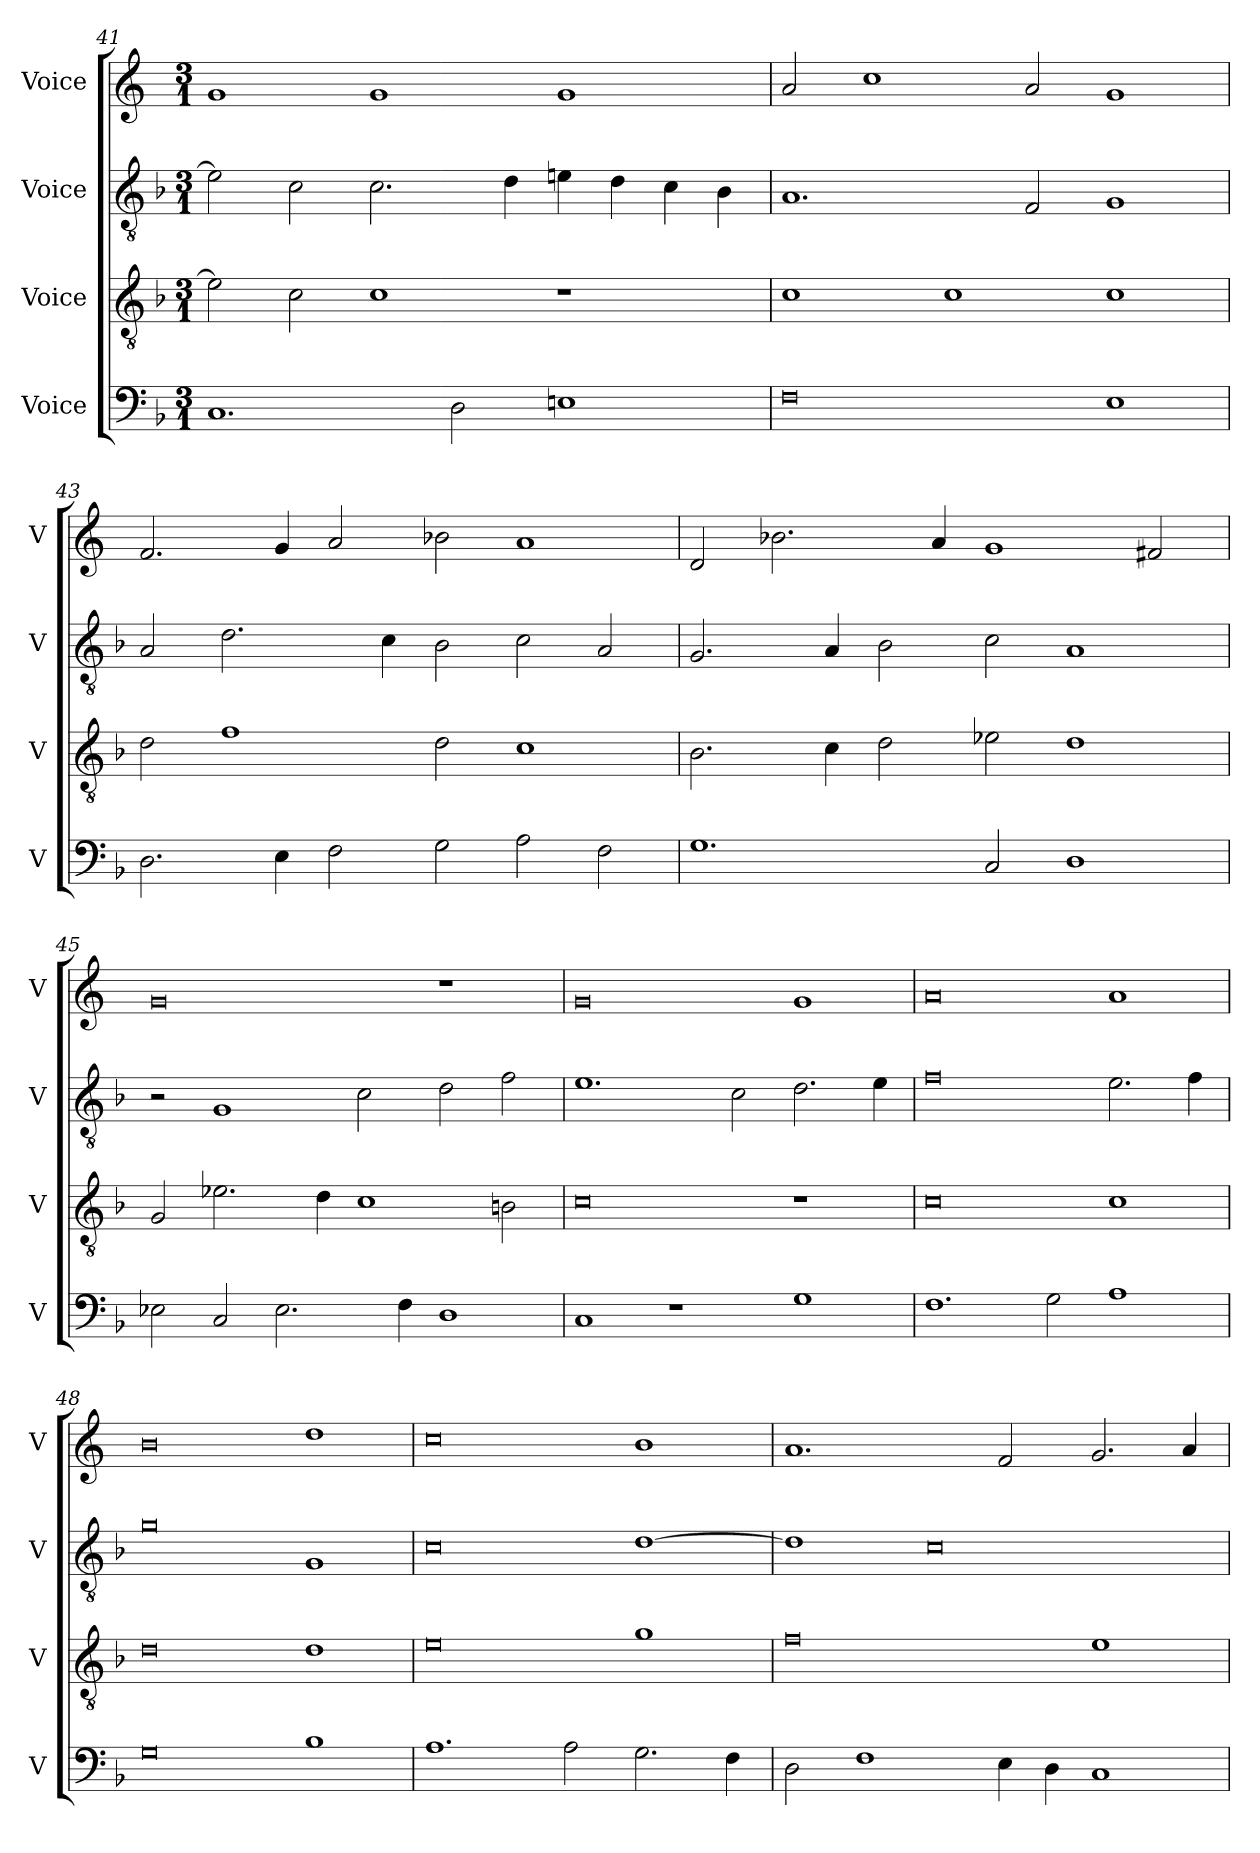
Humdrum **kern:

**kern	**kern	**kern	**kern
*part4	*part3	*part2	*part1
*staff4	*staff3	*staff2	*staff1
*I"Voice	*I"Voice	*I"Voice	*I"Voice
*I'V	*I'V	*I'V	*I'V
!!LO:LB:g=z
*clefF4	*clefGv2	*clefGv2	*clefG2
*k[b-]	*k[b-]	*k[b-]	*k[]
*M3/1	*M3/1	*M3/1	*M3/1
=41	=41	=41	=41
1.C	2e-\]	2e-\]	1g
.	2c\	2c\	.
.	1c	2.c\	1g
2D\	.	.	.
.	.	4d\	.
1En	1r	4en\	1g
.	.	4d\	.
.	.	4c\	.
.	.	4B-\	.
=42	=42	=42	=42
0F	1c	1.A	2a/
.	.	.	1cc
.	1c	.	.
.	.	2F/	2a/
1E	1c	1G	1g
!!LO:PB:g=z
=43	=43	=43	=43
2.D\	2d\	2A/	2.f/
.	1f	2.d\	.
4E\	.	.	4g/
2F\	.	.	2a/
.	.	4c\	.
2G\	2d\	2B-\	2b-X\
2A\	1c	2c\	1a
2F\	.	2A/	.
=44	=44	=44	=44
1.G	2.B-\	2.G/	2d/
.	.	.	2.b-X\
.	4c\	4A/	.
.	2d\	2B-\	.
.	.	.	4a/
2C/	2e-X\	2c\	1g
1D	1d	1A	.
.	.	.	2f#X/
!!LO:LB:g=z
=45	=45	=45	=45
2E-X\	2G/	2r	0g
2C/	2.e-X\	1G	.
2.E-\	.	.	.
.	4d\	.	.
.	1c	2c\	.
4F\	.	.	.
1D	.	2d\	1r
.	2Bn\	2f\	.
=46	=46	=46	=46
1C	0c	1.e	0g
1r	.	.	.
.	.	2c\	.
1G	1r	2.d\	1g
.	.	4e\	.
=47	=47	=47	=47
1.F	0c	0f	0a
2G\	.	.	.
1A	1c	2.e\	1a
.	.	4f\	.
!!LO:LB:g=z
=48	=48	=48	=48
0G	0d	0g	0b
1B-	1d	1G	1dd
=49	=49	=49	=49
1.A	0e	0c	0cc
2A\	.	.	.
2.G\	1g	[1d	1b
4F\	.	.	.
=50	=50	=50	=50
2D\	0f	1d]	1.a
1F	.	.	.
.	.	0c	.
4E\	.	.	2f/
4D\	.	.	.
1C	1e	.	2.g/
.	.	.	4a/
=	=	=	=
*-	*-	*-	*-
